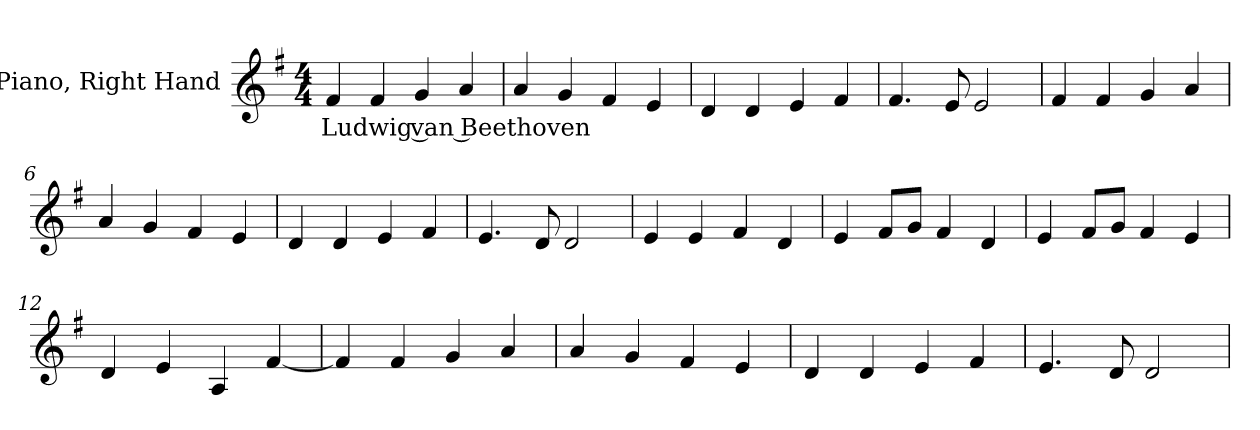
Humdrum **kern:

**kern	**text
*part1	*part1
*staff1	*staff1
*I"Piano, Right Hand	*
*I'Pno.	*
*clefG2	*
*k[f#]	*
*M4/4	*
*MM130	*
=1	=1
!	!LO:LY:b
4f#/	Ludwig van Beethoven
4f#/	.
4g/	.
4a/	.
=2	=2
4a/	.
4g/	.
4f#/	.
4e/	.
=3	=3
4d/	.
4d/	.
4e/	.
4f#/	.
=4	=4
4.f#/	.
8e/	.
2e/	.
=5	=5
4f#/	.
4f#/	.
4g/	.
4a/	.
=6	=6
4a/	.
4g/	.
4f#/	.
4e/	.
!!LO:LB:g=z
=7	=7
4d/	.
4d/	.
4e/	.
4f#/	.
=8	=8
4.e/	.
8d/	.
2d/	.
=9	=9
4e/	.
4e/	.
4f#/	.
4d/	.
=10	=10
4e/	.
8f#/L	.
8g/J	.
4f#/	.
4d/	.
=11	=11
4e/	.
8f#/L	.
8g/J	.
4f#/	.
4e/	.
=12	=12
4d/	.
4e/	.
4A/	.
[4f#/	.
=13	=13
4f#/]	.
4f#/	.
4g/	.
4a/	.
=14	=14
4a/	.
4g/	.
4f#/	.
4e/	.
!!LO:LB:g=z
=15	=15
4d/	.
4d/	.
4e/	.
4f#/	.
=16	=16
4.e/	.
8d/	.
2d/	.
=	=
*-	*-
